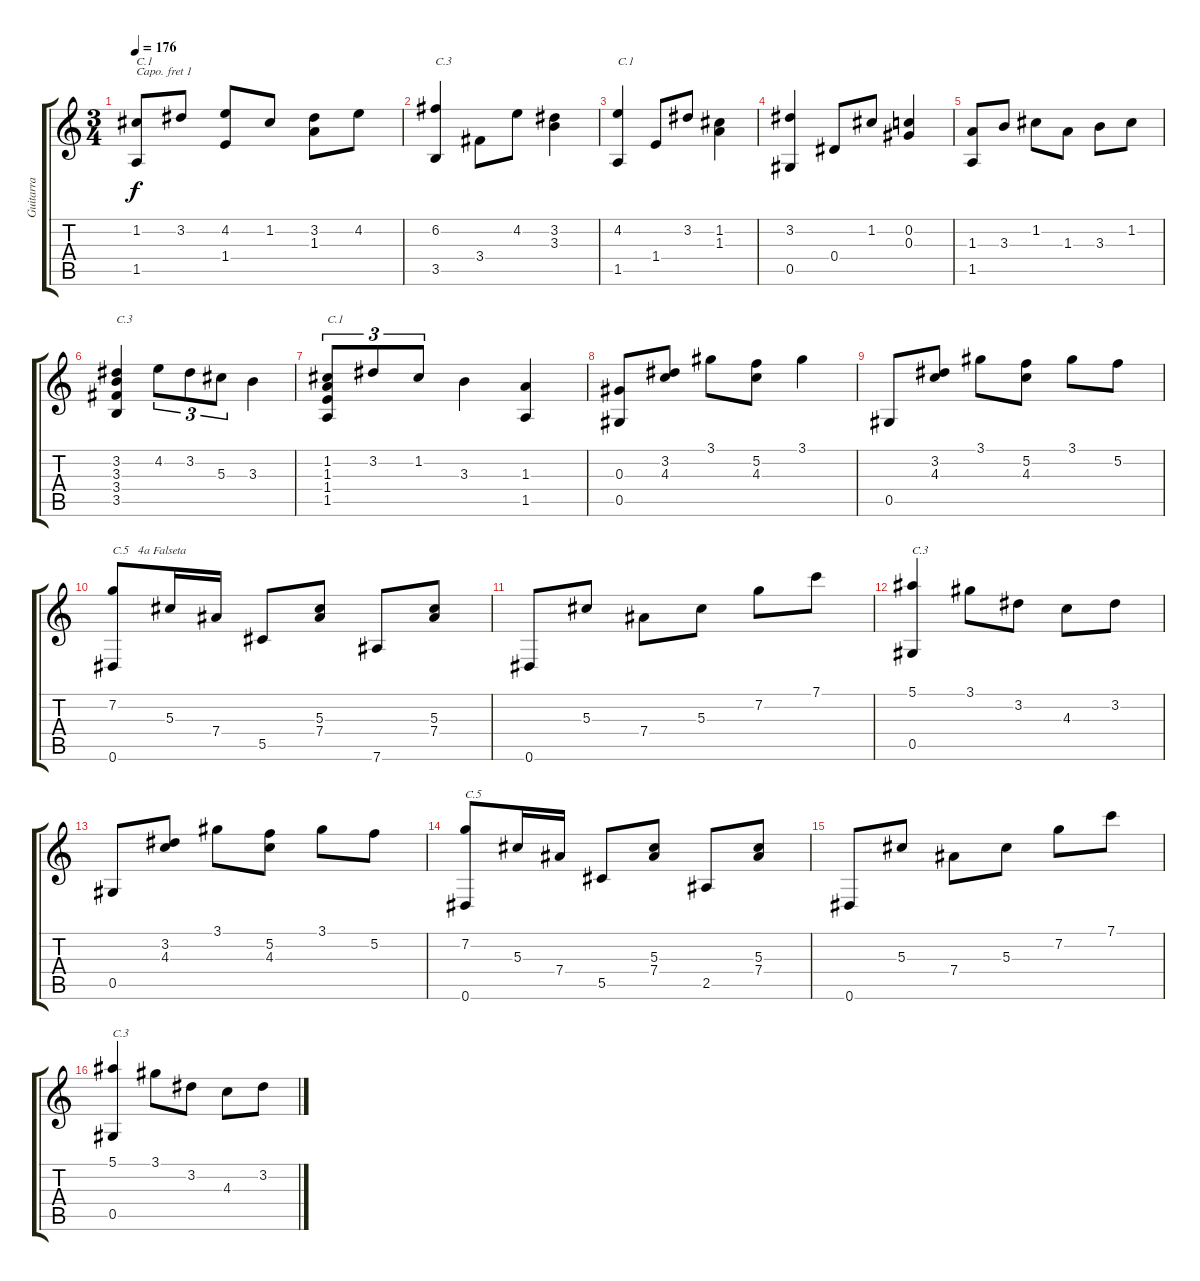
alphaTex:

\track ("Guitarra" "Guitarra") {instrument acousticguitarnylon}
\staff {score tabs}
\capo 1
\tuning (E4 B3 G3 D3 G2 D2) {hide}
\ts (3 4)
\tempo 176
\clef g2
\ks c
(1.2 1.5).8{txt "C.1" dy f} 3.2.8 (4.2 1.4).8 1.2.8 (3.2 1.3).8 4.2.8 |
(6.2 3.5).4{txt "C.3"} 3.4.8 4.2.8 (3.2 3.3).4 |
(4.2 1.5).4{txt "C.1"} 1.4.8 3.2.8 (1.2 1.3).4 |
(3.2 0.5).4 0.4.8 1.2.8 (0.2 0.3).4 |
(1.3 1.5).8 3.3.8 1.2.8 1.3.8 3.3.8 1.2.8 |
(3.2 3.3 3.4 3.5).4{txt "C.3"} 4.2.8{tu (3 2)} 3.2.8{tu (3 2)} 5.3.8{tu (3 2)} 3.3.4 |
(1.2 1.3 1.4 1.5).8{tu (3 2) txt "C.1"} 3.2.8{tu (3 2)} 1.2.8{tu (3 2)} 3.3.4 (1.3 1.5).4 |
(0.3 0.5).8 (3.2 4.3).8 3.1.8 (5.2 4.3).8 3.1.4 |
0.5.8 (3.2 4.3).8 3.1.8 (5.2 4.3).8 3.1.8 5.2.8 |
(7.2 0.6).8{txt "C.5   4a Falseta"} 5.3.16 7.4.16 5.5.8 (5.3 7.4).8 7.6.8 (5.3 7.4).8 |
0.6.8 5.3.8 7.4.8 5.3.8 7.2.8 7.1.8 |
(5.1 0.5).4{txt "C.3"} 3.1.8 3.2.8 4.3.8 3.2.8 |
0.5.8 (3.2 4.3).8 3.1.8 (5.2 4.3).8 3.1.8 5.2.8 |
(7.2 0.6).8{txt "C.5"} 5.3.16 7.4.16 5.5.8 (5.3 7.4).8 2.5.8 (5.3 7.4).8 |
0.6.8 5.3.8 7.4.8 5.3.8 7.2.8 7.1.8 |
(5.1 0.5).4{txt "C.3"} 3.1.8 3.2.8 4.3.8 3.2.8
